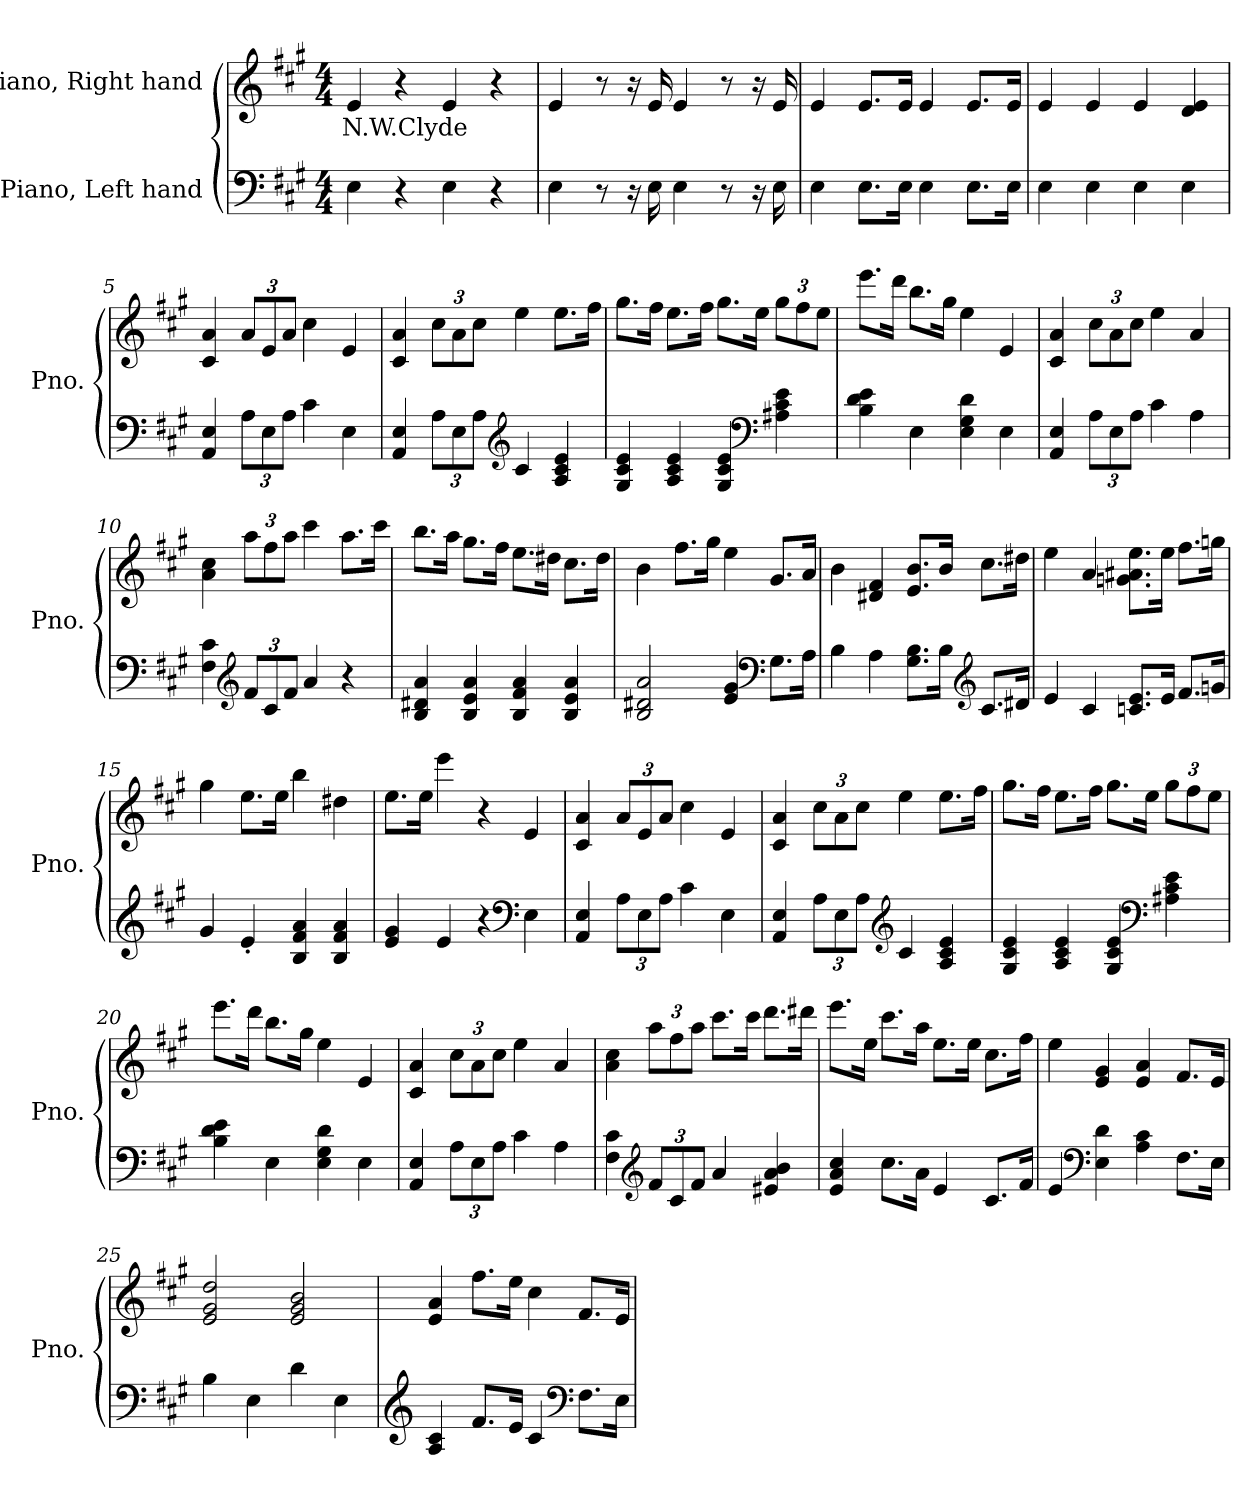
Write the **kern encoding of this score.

**kern	**kern	**text
*part2	*part1	*part1
*staff2	*staff1	*staff1
*I"Piano, Left hand	*I"Piano, Right hand	*
*I'Pno.	*I'Pno.	*
*clefF4	*clefG2	*
*k[f#c#g#]	*k[f#c#g#]	*
*M4/4	*M4/4	*
*MM100	*MM100	*
=1	=1	=1
!	!	!LO:LY:b
4E\	4e/	N.W.Clyde
4r	4r	.
4E\	4e/	.
4r	4r	.
=2	=2	=2
4E\	4e/	.
8r	8r	.
16r	16r	.
16E\	16e/	.
4E\	4e/	.
8r	8r	.
16r	16r	.
16E\	16e/	.
=3	=3	=3
4E\	4e/	.
8.E\L	8.e/L	.
16E\Jk	16e/Jk	.
4E\	4e/	.
8.E\L	8.e/L	.
16E\Jk	16e/Jk	.
=4	=4	=4
4E\	4e/	.
4E\	4e/	.
4E\	4e/	.
4E\	4d/ 4e/	.
!!LO:LB:g=z
=5	=5	=5
4AA/ 4E/	4c#/ 4a/	.
*Xbrackettup	*Xbrackettup	*
12A\L	12a/L	.
12E\	12e/	.
12A\J	12a/J	.
4c#\	4cc#\	.
4E\	4e/	.
=6	=6	=6
4AA/ 4E/	4c#/ 4a/	.
12A\L	12cc#\L	.
12E\	12a\	.
12A\J	12cc#\J	.
*clefG2	*	*
4c#/	4ee\	.
4A/ 4c#/ 4e/	8.ee\L	.
.	16ff#\Jk	.
=7	=7	=7
4G#/ 4c#/ 4e/	8.gg#\L	.
.	16ff#\Jk	.
4A/ 4c#/ 4e/	8.ee\L	.
.	16ff#\Jk	.
4G#/ 4c#/ 4e/	8.gg#\L	.
.	16ee\Jk	.
*clefF4	*	*
4A#X\ 4c#\ 4e\	12gg#\L	.
.	12ff#\	.
.	12ee\J	.
=8	=8	=8
4B\ 4d\ 4e\	8.eee\L	.
.	16ddd\Jk	.
4E\	8.bb\L	.
.	16gg#\Jk	.
4E\ 4G#\ 4d\	4ee\	.
4E\	4e/	.
!!LO:LB:g=z
=9	=9	=9
4AA/ 4E/	4c#/ 4a/	.
12A\L	12cc#\L	.
12E\	12a\	.
12A\J	12cc#\J	.
4c#\	4ee\	.
4A\	4a/	.
=10	=10	=10
4F#\ 4c#\	4a\ 4cc#\	.
*clefG2	*	*
12f#/L	12aa\L	.
12c#/	12ff#\	.
12f#/J	12aa\J	.
4a/	4ccc#\	.
4r	8.aa\L	.
.	16ccc#\Jk	.
=11	=11	=11
4B/ 4d#X/ 4a/	8.bb\L	.
.	16aa\Jk	.
4B/ 4e/ 4a/	8.gg#\L	.
.	16ff#\Jk	.
4B/ 4f#/ 4a/	8.ee\L	.
.	16dd#X\Jk	.
4B/ 4e/ 4a/	8.cc#\L	.
.	16dd#\Jk	.
=12	=12	=12
2B/ 2d#X/ 2a/	4b\	.
.	8.ff#\L	.
.	16gg#\Jk	.
4e/ 4g#/	4ee\	.
*clefF4	*	*
8.G#\L	8.g#/L	.
16A\Jk	16a/Jk	.
!!LO:LB:g=z
=13	=13	=13
4B\	4b\	.
4A\	4d#X/ 4f#/	.
8.G#\ 8.B\L	8.e/ 8.b/L	.
16B\Jk	16b/Jk	.
*clefG2	*	*
8.c#/L	8.cc#\L	.
16d#X/Jk	16dd#X\Jk	.
=14	=14	=14
4e/	4ee\	.
4c#/	4a/	.
8.cn/ 8.e/L	8.gn\ 8.a#X\ 8.ee\L	.
16e/Jk	16ee\Jk	.
8.f#/L	8.ff#\L	.
16gn/Jk	16ggn\Jk	.
=15	=15	=15
4g#/	4gg#\	.
4e'/	8.ee\L	.
.	16ee\Jk	.
4B/ 4f#/ 4a/	4bb\	.
4B/ 4f#/ 4a/	4dd#X\	.
=16	=16	=16
4e/ 4g#/	8.ee\L	.
.	16ee\Jk	.
4e/	4eee\	.
4r	4r	.
*clefF4	*	*
4E\	4e/	.
=17	=17	=17
4AA/ 4E/	4c#/ 4a/	.
12A\L	12a/L	.
12E\	12e/	.
12A\J	12a/J	.
4c#\	4cc#\	.
4E\	4e/	.
!!LO:LB:g=z
=18	=18	=18
4AA/ 4E/	4c#/ 4a/	.
12A\L	12cc#\L	.
12E\	12a\	.
12A\J	12cc#\J	.
*clefG2	*	*
4c#/	4ee\	.
4A/ 4c#/ 4e/	8.ee\L	.
.	16ff#\Jk	.
=19	=19	=19
4G#/ 4c#/ 4e/	8.gg#\L	.
.	16ff#\Jk	.
4A/ 4c#/ 4e/	8.ee\L	.
.	16ff#\Jk	.
4G#/ 4c#/ 4e/	8.gg#\L	.
.	16ee\Jk	.
*clefF4	*	*
4A#X\ 4c#\ 4e\	12gg#\L	.
.	12ff#\	.
.	12ee\J	.
=20	=20	=20
4B\ 4d\ 4e\	8.eee\L	.
.	16ddd\Jk	.
4E\	8.bb\L	.
.	16gg#\Jk	.
4E\ 4G#\ 4d\	4ee\	.
4E\	4e/	.
=21	=21	=21
4AA/ 4E/	4c#/ 4a/	.
12A\L	12cc#\L	.
12E\	12a\	.
12A\J	12cc#\J	.
4c#\	4ee\	.
4A\	4a/	.
!!LO:LB:g=z
=22	=22	=22
4F#\ 4c#\	4a\ 4cc#\	.
*clefG2	*	*
12f#/L	12aa\L	.
12c#/	12ff#\	.
12f#/J	12aa\J	.
4a/	8.ccc#\L	.
.	16ccc#\Jk	.
4e#X/ 4a/ 4b/	8.ddd\L	.
.	16ddd#X\Jk	.
=23	=23	=23
4e/ 4a/ 4cc#/	8.eee\L	.
.	16ee\Jk	.
8.cc#\L	8.ccc#\L	.
16a\Jk	16aa\Jk	.
4e/	8.ee\L	.
.	16ee\Jk	.
8.c#/L	8.cc#\L	.
16f#/Jk	16ff#\Jk	.
=24	=24	=24
4e/	4ee\	.
*clefF4	*	*
4E\ 4d\	4e/ 4g#/	.
4A\ 4c#\	4e/ 4a/	.
8.F#\L	8.f#/L	.
16E\Jk	16e/Jk	.
=25	=25	=25
4B\	2e/ 2g#/ 2dd/	.
4E\	.	.
4d\	2e/ 2g#/ 2b/	.
4E\	.	.
!!LO:PB:g=z
=26	=26	=26
*clefG2	*	*
4A/ 4c#/	4e/ 4a/	.
8.f#/L	8.ff#\L	.
16e/Jk	16ee\Jk	.
4c#/	4cc#\	.
*clefF4	*	*
8.F#\L	8.f#/L	.
16E\Jk	16e/Jk	.
=	=	=
*-	*-	*-
